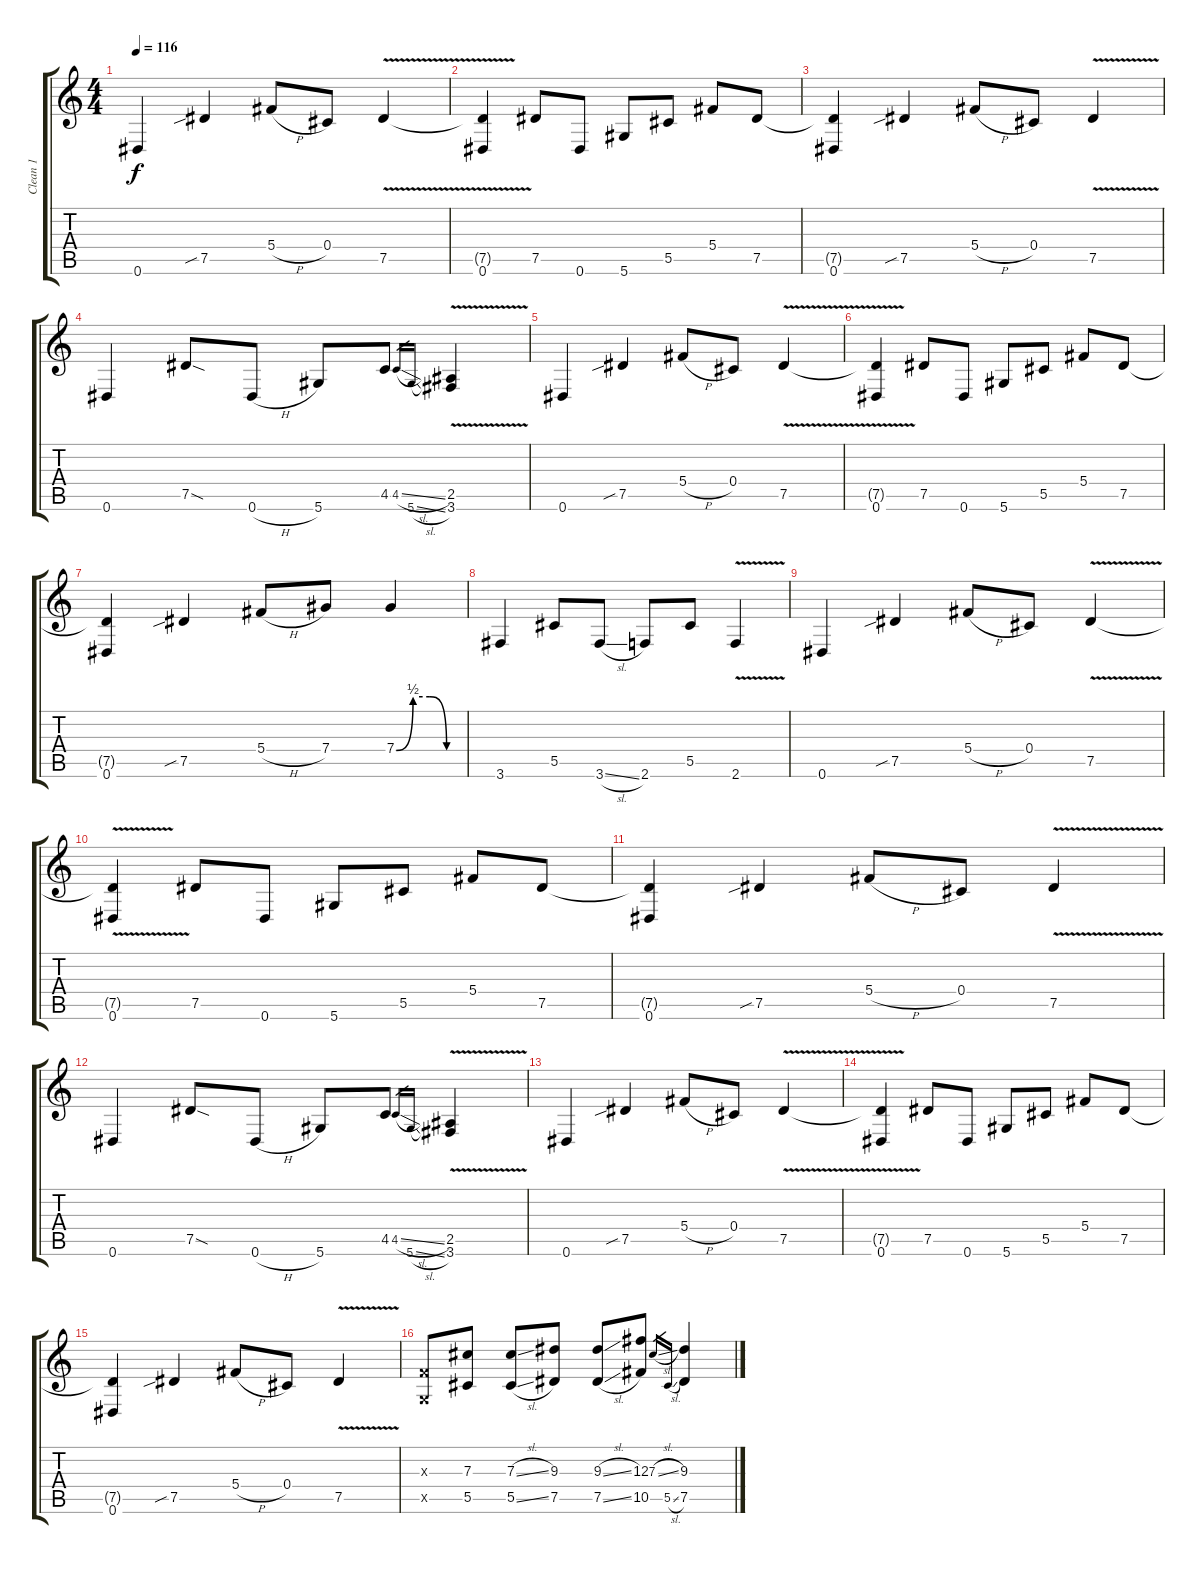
\track ("Clean 1" "Clean 1") {instrument acousticguitarsteel}
\staff {score tabs}
\tuning (Eb4 Bb3 Gb3 Db3 Ab2 Eb2) {hide}
\ts (4 4)
\tempo 116
\clef g2
\ks c
0.6.4{dy f} 7.5{sib}.4 5.4{h}.8 0.4.8 7.5{v}.4 |
(7.5{t} 0.6).4 7.5.8 0.6.8 5.6.8 5.5.8 5.4.8 7.5.8 |
(7.5{t} 0.6).4 7.5{sib}.4 5.4{h}.8 0.4.8 7.5{v}.4 |
0.6.4 7.5{sod}.8 0.6{h}.8 5.6.8 4.5.8 4.5{sl}.16{gr} 5.6{sl}.16{gr} (2.5{v} 3.6{v}).4 |
0.6.4 7.5{sib}.4 5.4{h}.8 0.4.8 7.5{v}.4 |
(7.5{t} 0.6).4 7.5.8 0.6.8 5.6.8 5.5.8 5.4.8 7.5.8 |
(7.5{t} 0.6).4 7.5{sib}.4 5.4{h}.8 7.4.8 7.4{be (custom 0 0 15 2 30 2 45 0 60 0)}.4 |
3.6.4 5.5.8 3.6{sl}.8 2.6.8 5.5.8 2.6{v}.4 |
0.6.4 7.5{sib}.4 5.4{h}.8 0.4.8 7.5{v}.4 |
(7.5{t} 0.6).4 7.5.8 0.6.8 5.6.8 5.5.8 5.4.8 7.5.8 |
(7.5{t} 0.6).4 7.5{sib}.4 5.4{h}.8 0.4.8 7.5{v}.4 |
0.6.4 7.5{sod}.8 0.6{h}.8 5.6.8 4.5.8 4.5{sl}.16{gr} 5.6{sl}.16{gr} (2.5{v} 3.6{v}).4 |
0.6.4 7.5{sib}.4 5.4{h}.8 0.4.8 7.5{v}.4 |
(7.5{t} 0.6).4 7.5.8 0.6.8 5.6.8 5.5.8 5.4.8 7.5.8 |
(7.5{t} 0.6).4 7.5{sib}.4 5.4{h}.8 0.4.8 7.5{v}.4 |
(-1.3{x} -1.5{x}).8 (7.3 5.5).8 (7.3{sl} 5.5{sl}).8 (9.3 7.5).8 (9.3{sl} 7.5{sl}).8 (12.3 10.5).8 7.3{sl}.16{gr} 5.5{sl}.16{gr} (9.3 7.5).4
